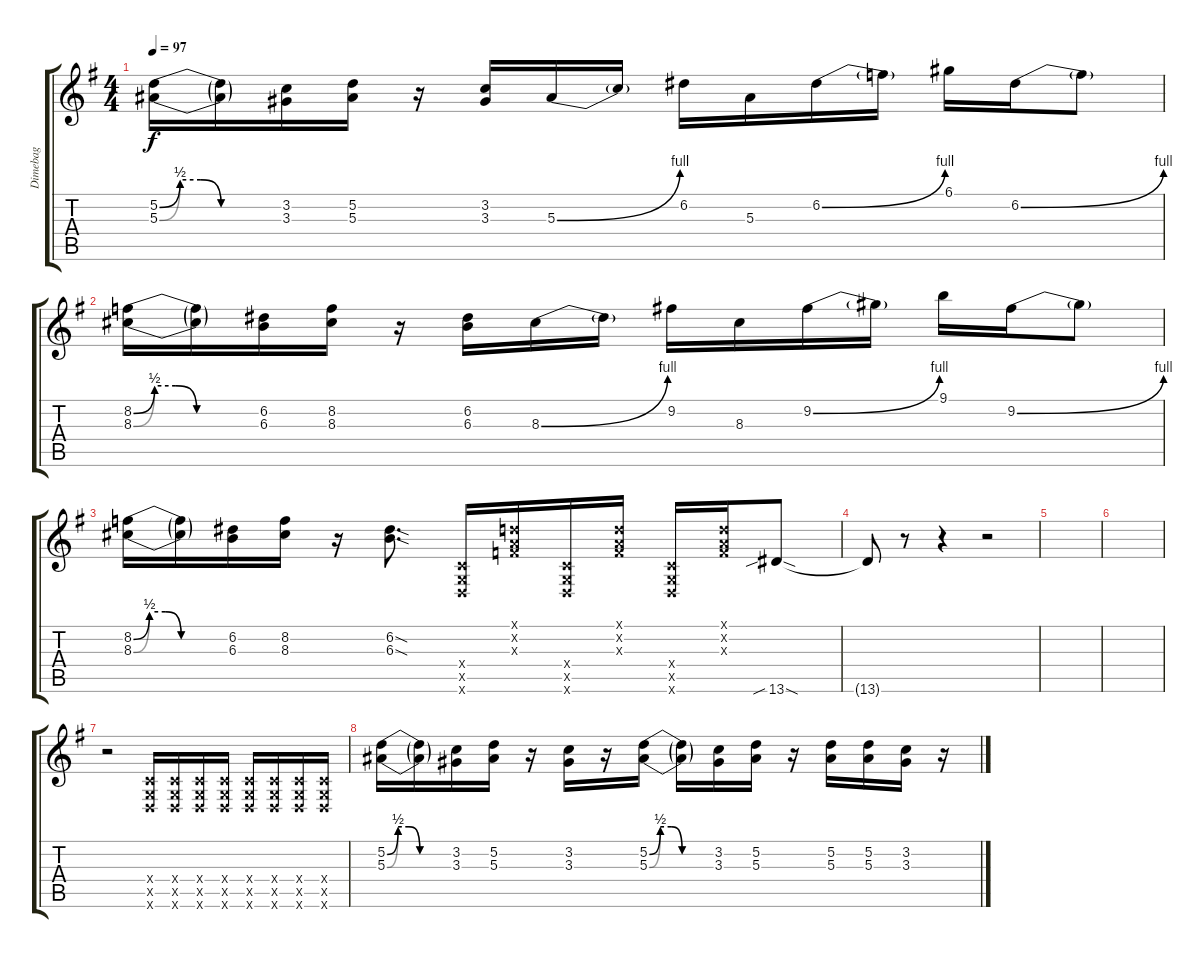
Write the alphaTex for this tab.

\track ("Dimebag" "Dimebag") {instrument distortionguitar}
\staff {score tabs}
\tuning (D4 A3 F3 C3 G2 D2) {hide}
\ts (4 4)
\tempo 97
\clef g2
\ks g
(5.2{be (custom 0 0 10 2 20 2 30 0 60 0)} 5.3{be (custom 0 0 10 2 20 2 30 0 60 0)}).16{dy f} (5.2{t} 5.3{t}).16 (3.2 3.3).16 (5.2 5.3).16 r.16 (3.2 3.3).16 5.3{be (bend 0 0 60 4)}.16 5.3{t}.16 6.2.16 5.3.16 6.2{be (bend 0 0 60 4)}.16 6.2{t}.16 6.1.16 6.2{be (bend 0 0 60 4)}.16 6.2{t}.8 |
(8.2{be (custom 0 0 10 2 20 2 30 0 60 0)} 8.3{be (custom 0 0 10 2 20 2 30 0 60 0)}).16 (8.2{t} 8.3{t}).16 (6.2 6.3).16 (8.2 8.3).16 r.16 (6.2 6.3).16 8.3{be (bend 0 0 60 4)}.16 8.3{t}.16 9.2.16 8.3.16 9.2{be (bend 0 0 60 4)}.16 9.2{t}.16 9.1.16 9.2{be (bend 0 0 60 4)}.16 9.2{t}.8 |
(8.2{be (custom 0 0 10 2 20 2 30 0 60 0)} 8.3{be (custom 0 0 10 2 20 2 30 0 60 0)}).16 (8.2{t} 8.3{t}).16 (6.2 6.3).16 (8.2 8.3).16 r.16 (6.2{sod} 6.3{sod}).8{d} (0.4{x} 0.5{x} 0.6{x}).16 (0.1{x} 0.2{x} 0.3{x}).16 (0.4{x} 0.5{x} 0.6{x}).16 (0.1{x} 0.2{x} 0.3{x}).16 (0.4{x} 0.5{x} 0.6{x}).16 (0.1{x} 0.2{x} 0.3{x}).16 13.6{sib sod}.8 |
13.6{t}.8 r.8 r.4 r.2 |
|
|
r.2 (0.4{x} 0.5{x} 0.6{x}).16 (0.4{x} 0.5{x} 0.6{x}).16 (0.4{x} 0.5{x} 0.6{x}).16 (0.4{x} 0.5{x} 0.6{x}).16 (0.4{x} 0.5{x} 0.6{x}).16 (0.4{x} 0.5{x} 0.6{x}).16 (0.4{x} 0.5{x} 0.6{x}).16 (0.4{x} 0.5{x} 0.6{x}).16 |
(5.2{be (custom 0 0 10 2 20 2 30 0 60 0)} 5.3{be (custom 0 0 10 2 20 2 30 0 60 0)}).16 (5.2{t} 5.3{t}).16 (3.2 3.3).16 (5.2 5.3).16 r.16 (3.2 3.3).16 r.16 (5.2{be (custom 0 0 10 2 20 2 30 0 60 0)} 5.3{be (custom 0 0 10 2 20 2 30 0 60 0)}).16 (5.2{t} 5.3{t}).16 (3.2 3.3).16 (5.2 5.3).16 r.16 (5.2 5.3).16 (5.2 5.3).16 (3.2 3.3).16 r.16
